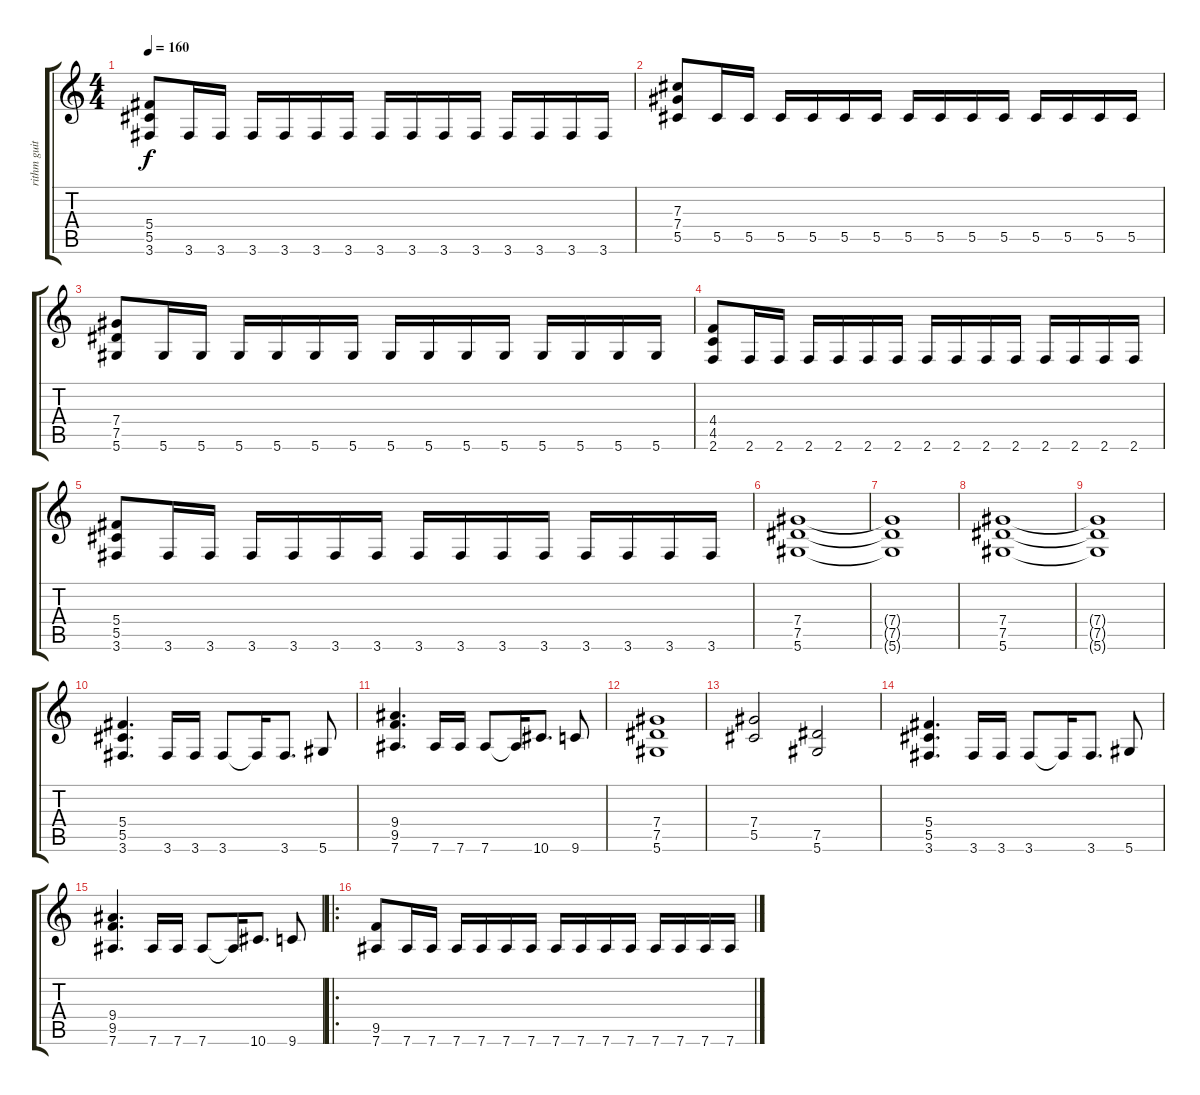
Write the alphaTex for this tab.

\track ("rithm guitar" "rithm guit") {instrument distortionguitar}
\staff {score tabs}
\tuning (Eb4 Bb3 Gb3 Db3 Ab2 Eb2) {hide}
\ts (4 4)
\tempo 160
\clef g2
\ks c
(5.4 5.5 3.6).8{dy f} 3.6.16 3.6.16 3.6.16 3.6.16 3.6.16 3.6.16 3.6.16 3.6.16 3.6.16 3.6.16 3.6.16 3.6.16 3.6.16 3.6.16 |
(7.3 7.4 5.5).8 5.5.16 5.5.16 5.5.16 5.5.16 5.5.16 5.5.16 5.5.16 5.5.16 5.5.16 5.5.16 5.5.16 5.5.16 5.5.16 5.5.16 |
(7.4 7.5 5.6).8 5.6.16 5.6.16 5.6.16 5.6.16 5.6.16 5.6.16 5.6.16 5.6.16 5.6.16 5.6.16 5.6.16 5.6.16 5.6.16 5.6.16 |
(4.4 4.5 2.6).8 2.6.16 2.6.16 2.6.16 2.6.16 2.6.16 2.6.16 2.6.16 2.6.16 2.6.16 2.6.16 2.6.16 2.6.16 2.6.16 2.6.16 |
(5.4 5.5 3.6).8 3.6.16 3.6.16 3.6.16 3.6.16 3.6.16 3.6.16 3.6.16 3.6.16 3.6.16 3.6.16 3.6.16 3.6.16 3.6.16 3.6.16 |
(7.4 7.5 5.6).1 |
(7.4{t} 7.5{t} 5.6{t}).1 |
(7.4 7.5 5.6).1 |
(7.4{t} 7.5{t} 5.6{t}).1 |
(5.4 5.5 3.6).4{d} 3.6.16 3.6.16 3.6.8 3.6{t}.16 3.6.8{d} 5.6.8 |
(9.4 9.5 7.6).4{d} 7.6.16 7.6.16 7.6.8 7.6{t}.16 10.6.8{d} 9.6.8 |
(7.4 7.5 5.6).1 |
(7.4 5.5).2 (7.5 5.6).2 |
(5.4 5.5 3.6).4{d} 3.6.16 3.6.16 3.6.8 3.6{t}.16 3.6.8{d} 5.6.8 |
(9.4 9.5 7.6).4{d} 7.6.16 7.6.16 7.6.8 7.6{t}.16 10.6.8{d} 9.6.8 |
\ro
(9.5 7.6).8 7.6.16 7.6.16 7.6.16 7.6.16 7.6.16 7.6.16 7.6.16 7.6.16 7.6.16 7.6.16 7.6.16 7.6.16 7.6.16 7.6.16
